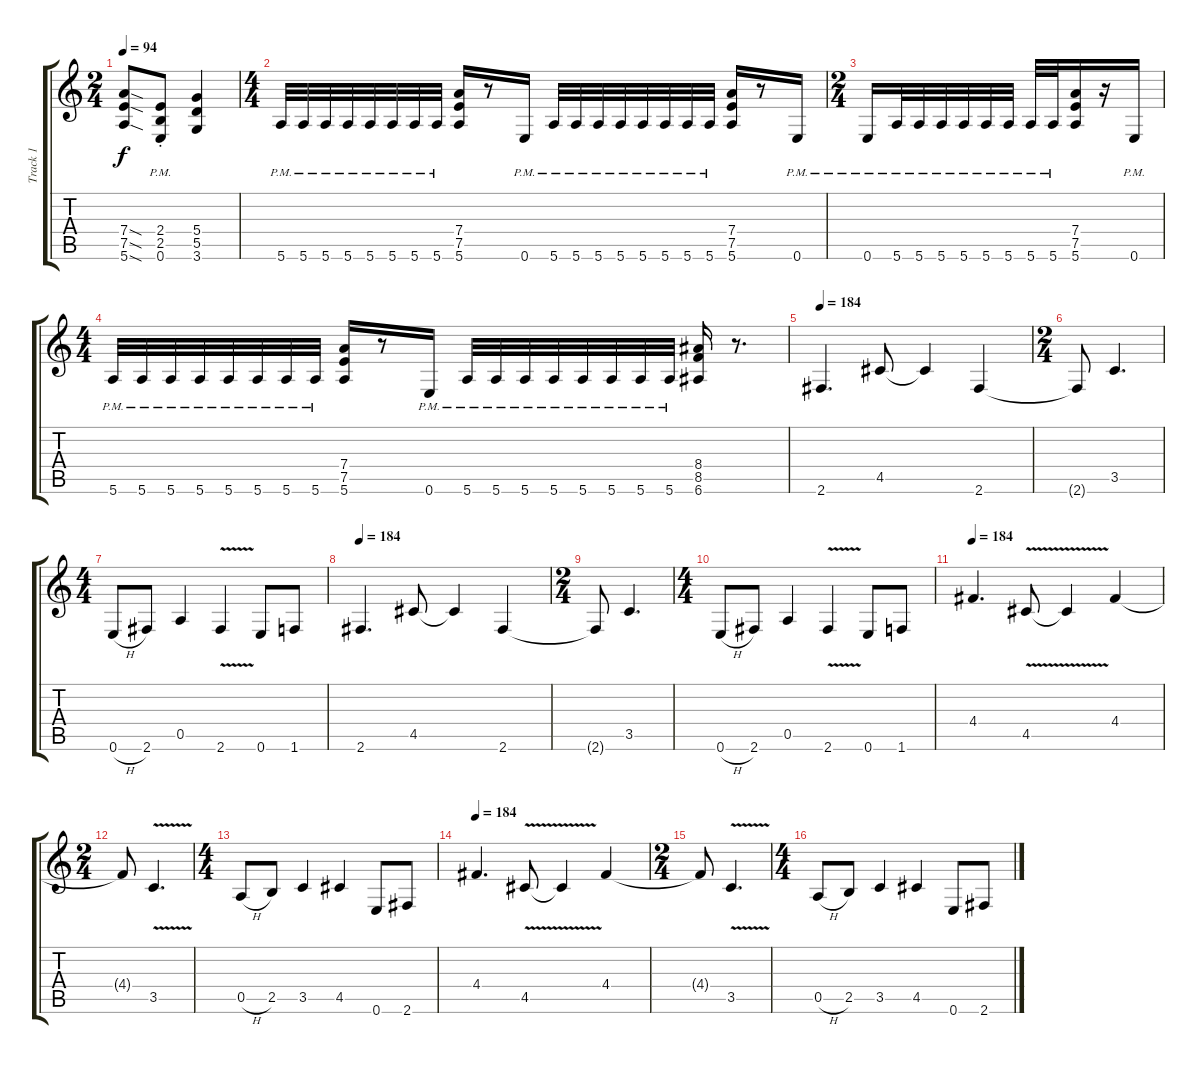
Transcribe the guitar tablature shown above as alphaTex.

\track ("Track 1" "Track 1") {instrument distortionguitar}
\staff {score tabs}
\tuning (E4 B3 G3 D3 A2 E2) {hide}
\ts (2 4)
\tempo 94
\clef g2
\ks c
(7.4{sod t} 7.5{sod t} 5.6{sod t}).8{dy f} (2.4{pm st} 2.5{pm st} 0.6{pm st}).8 (5.4 5.5 3.6).4 |
\ts (4 4)
5.6{pm}.32 5.6{pm}.32 5.6{pm}.32 5.6{pm}.32 5.6{pm}.32 5.6{pm}.32 5.6{pm}.32 5.6{pm}.32 (7.4 7.5 5.6).16 r.8 0.6{pm}.16 5.6{pm}.32 5.6{pm}.32 5.6{pm}.32 5.6{pm}.32 5.6{pm}.32 5.6{pm}.32 5.6{pm}.32 5.6{pm}.32 (7.4 7.5 5.6).16 r.8 0.6{pm}.16 |
\ts (2 4)
0.6{pm}.16 5.6{pm}.32 5.6{pm}.32 5.6{pm}.32 5.6{pm}.32 5.6{pm}.32 5.6{pm}.32 5.6{pm}.32 5.6{pm}.32 (7.4 7.5 5.6).16 r.16 0.6{pm}.16 |
\ts (4 4)
5.6{pm}.32 5.6{pm}.32 5.6{pm}.32 5.6{pm}.32 5.6{pm}.32 5.6{pm}.32 5.6{pm}.32 5.6{pm}.32 (7.4 7.5 5.6).16 r.8 0.6{pm}.16 5.6{pm}.32 5.6{pm}.32 5.6{pm}.32 5.6{pm}.32 5.6{pm}.32 5.6{pm}.32 5.6{pm}.32 5.6{pm}.32 (8.4 8.5 6.6).16 r.8{d} |
\tempo 184
2.6.4{d} 4.5.8 4.5{t}.4 2.6.4 |
\ts (2 4)
2.6{t}.8 3.5.4{d} |
\ts (4 4)
0.6{h}.8 2.6.8 0.5.4 2.6{v}.4 0.6.8 1.6.8 |
\tempo 184
2.6.4{d} 4.5.8 4.5{t}.4 2.6.4 |
\ts (2 4)
2.6{t}.8 3.5.4{d} |
\ts (4 4)
0.6{h}.8 2.6.8 0.5.4 2.6{v}.4 0.6.8 1.6.8 |
\tempo 184
4.4.4{d} 4.5{v}.8 4.5{t}.4 4.4.4 |
\ts (2 4)
4.4{t}.8 3.5{v}.4{d} |
\ts (4 4)
0.5{h}.8 2.5.8 3.5.4 4.5.4 0.6.8 2.6.8 |
\tempo 184
4.4.4{d} 4.5{v}.8 4.5{t}.4 4.4.4 |
\ts (2 4)
4.4{t}.8 3.5{v}.4{d} |
\ts (4 4)
0.5{h}.8 2.5.8 3.5.4 4.5.4 0.6.8 2.6.8
